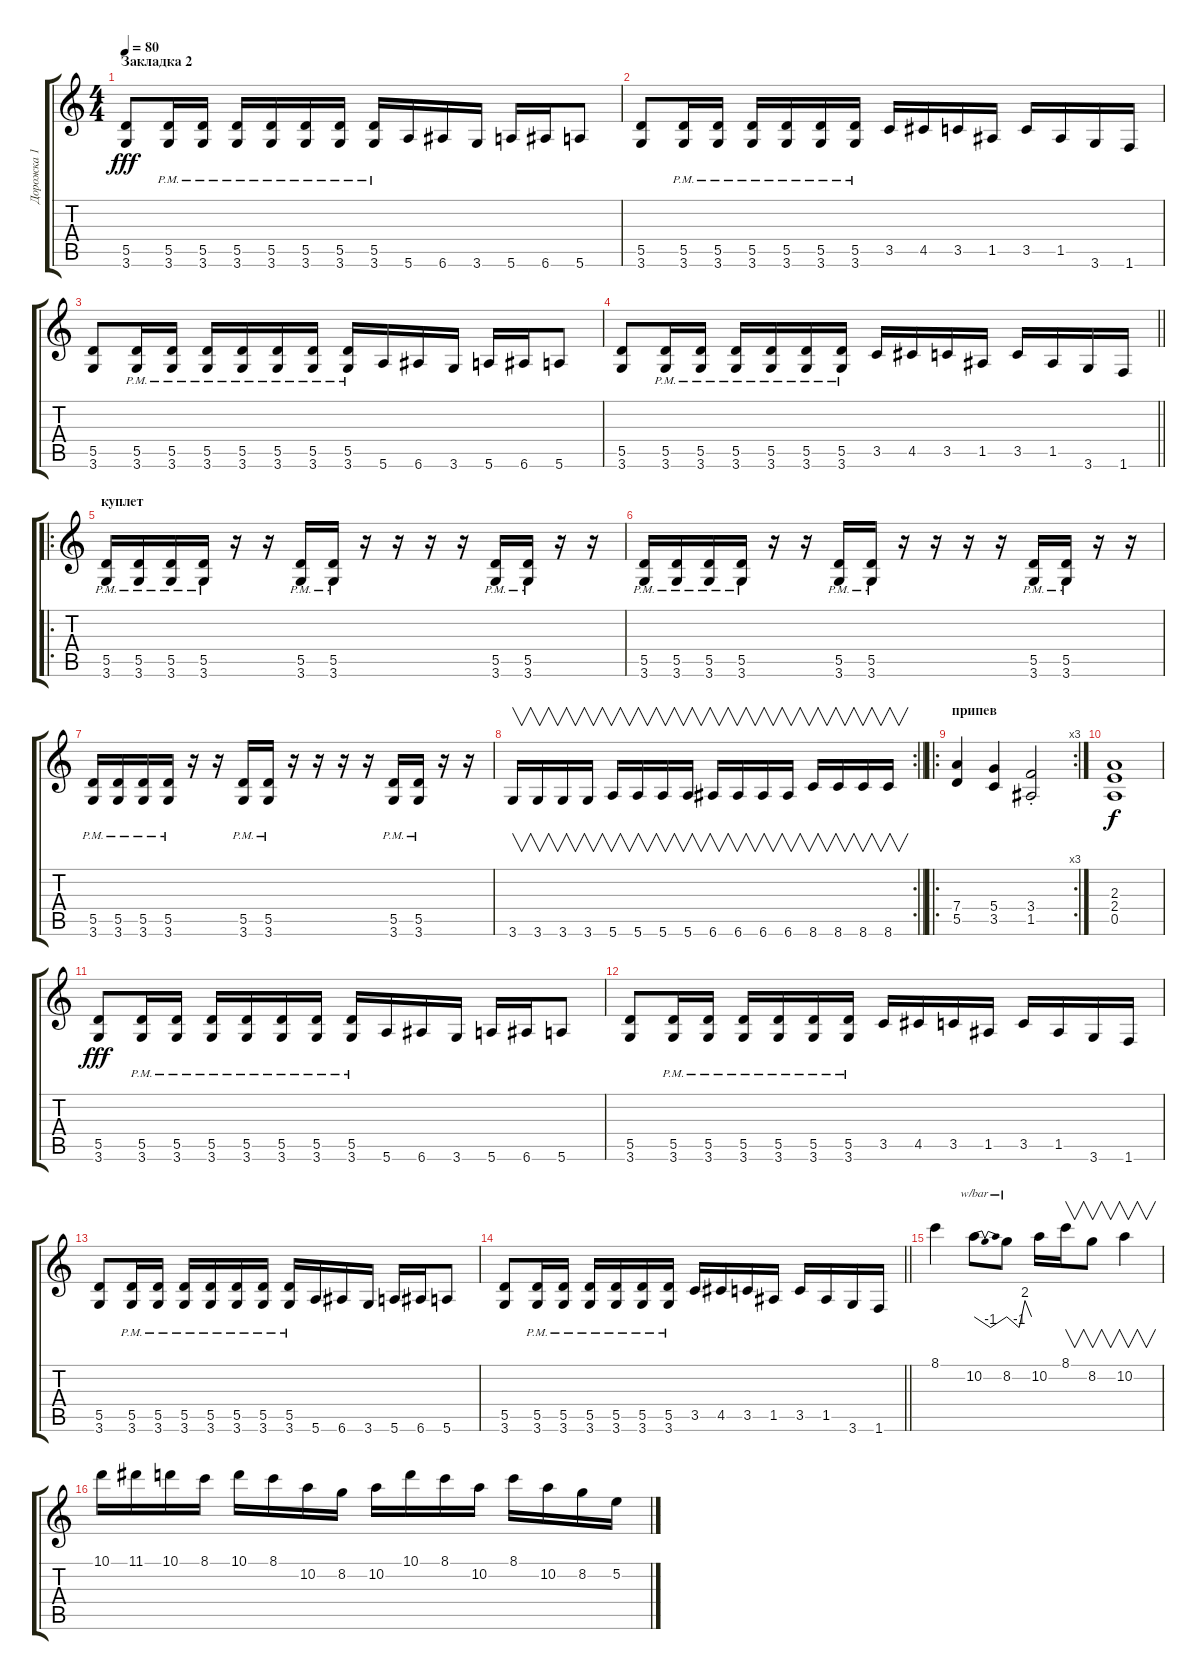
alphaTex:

\track ("Дорожка 1" "Дорожка 1") {instrument distortionguitar}
\staff {score tabs}
\tuning (E4 B3 G3 D3 A2 E2) {hide}
\ts (4 4)
\section ("" "Закладка 2")
\tempo 80
\clef g2
\ks c
(5.5 3.6).8{dy fff} (5.5{pm} 3.6{pm}).16 (5.5{pm} 3.6{pm}).16 (5.5{pm} 3.6{pm}).16 (5.5{pm} 3.6{pm}).16 (5.5{pm} 3.6{pm}).16 (5.5{pm} 3.6{pm}).16 (5.5{pm} 3.6{pm}).16 5.6.16 6.6.16 3.6.16 5.6.16 6.6.16 5.6.8 |
(5.5 3.6).8 (5.5{pm} 3.6{pm}).16 (5.5{pm} 3.6{pm}).16 (5.5{pm} 3.6{pm}).16 (5.5{pm} 3.6{pm}).16 (5.5{pm} 3.6{pm}).16 (5.5{pm} 3.6{pm}).16 3.5.16 4.5.16 3.5.16 1.5.16 3.5.16 1.5.16 3.6.16 1.6.16 |
(5.5 3.6).8 (5.5{pm} 3.6{pm}).16 (5.5{pm} 3.6{pm}).16 (5.5{pm} 3.6{pm}).16 (5.5{pm} 3.6{pm}).16 (5.5{pm} 3.6{pm}).16 (5.5{pm} 3.6{pm}).16 (5.5{pm} 3.6{pm}).16 5.6.16 6.6.16 3.6.16 5.6.16 6.6.16 5.6.8 |
\barLineRight lightlight
(5.5 3.6).8 (5.5{pm} 3.6{pm}).16 (5.5{pm} 3.6{pm}).16 (5.5{pm} 3.6{pm}).16 (5.5{pm} 3.6{pm}).16 (5.5{pm} 3.6{pm}).16 (5.5{pm} 3.6{pm}).16 3.5.16 4.5.16 3.5.16 1.5.16 3.5.16 1.5.16 3.6.16 1.6.16 |
\ro
\section ("" "куплет")
(5.5{pm} 3.6{pm}).16 (5.5{pm} 3.6{pm}).16 (5.5{pm} 3.6{pm}).16 (5.5{pm} 3.6{pm}).16 r.16 r.16 (5.5{pm} 3.6{pm}).16 (5.5{pm} 3.6{pm}).16 r.16 r.16 r.16 r.16 (5.5{pm} 3.6{pm}).16 (5.5{pm} 3.6{pm}).16 r.16 r.16 |
(5.5{pm} 3.6{pm}).16 (5.5{pm} 3.6{pm}).16 (5.5{pm} 3.6{pm}).16 (5.5{pm} 3.6{pm}).16 r.16 r.16 (5.5{pm} 3.6{pm}).16 (5.5{pm} 3.6{pm}).16 r.16 r.16 r.16 r.16 (5.5{pm} 3.6{pm}).16 (5.5{pm} 3.6{pm}).16 r.16 r.16 |
(5.5{pm} 3.6{pm}).16 (5.5{pm} 3.6{pm}).16 (5.5{pm} 3.6{pm}).16 (5.5{pm} 3.6{pm}).16 r.16 r.16 (5.5{pm} 3.6{pm}).16 (5.5{pm} 3.6{pm}).16 r.16 r.16 r.16 r.16 (5.5{pm} 3.6{pm}).16 (5.5{pm} 3.6{pm}).16 r.16 r.16 |
\rc 2
\barLineRight lightlight
3.6.16{v} 3.6.16{v} 3.6.16{v} 3.6.16{v} 5.6.16{v} 5.6.16{v} 5.6.16{v} 5.6.16{v} 6.6.16{v} 6.6.16{v} 6.6.16{v} 6.6.16{v} 8.6.16{v} 8.6.16{v} 8.6.16{v} 8.6.16{v} |
\ro
\rc 3
\section ("" "припев")
(7.4 5.5).4 (5.4 3.5).4 (3.4{st} 1.5{st}).2 |
(2.3 2.4 0.5).1{dy f} |
(5.5 3.6).8{dy fff} (5.5{pm} 3.6{pm}).16 (5.5{pm} 3.6{pm}).16 (5.5{pm} 3.6{pm}).16 (5.5{pm} 3.6{pm}).16 (5.5{pm} 3.6{pm}).16 (5.5{pm} 3.6{pm}).16 (5.5{pm} 3.6{pm}).16 5.6.16 6.6.16 3.6.16 5.6.16 6.6.16 5.6.8 |
(5.5 3.6).8 (5.5{pm} 3.6{pm}).16 (5.5{pm} 3.6{pm}).16 (5.5{pm} 3.6{pm}).16 (5.5{pm} 3.6{pm}).16 (5.5{pm} 3.6{pm}).16 (5.5{pm} 3.6{pm}).16 3.5.16 4.5.16 3.5.16 1.5.16 3.5.16 1.5.16 3.6.16 1.6.16 |
(5.5 3.6).8 (5.5{pm} 3.6{pm}).16 (5.5{pm} 3.6{pm}).16 (5.5{pm} 3.6{pm}).16 (5.5{pm} 3.6{pm}).16 (5.5{pm} 3.6{pm}).16 (5.5{pm} 3.6{pm}).16 (5.5{pm} 3.6{pm}).16 5.6.16 6.6.16 3.6.16 5.6.16 6.6.16 5.6.8 |
\barLineRight lightlight
(5.5 3.6).8 (5.5{pm} 3.6{pm}).16 (5.5{pm} 3.6{pm}).16 (5.5{pm} 3.6{pm}).16 (5.5{pm} 3.6{pm}).16 (5.5{pm} 3.6{pm}).16 (5.5{pm} 3.6{pm}).16 3.5.16 4.5.16 3.5.16 1.5.16 3.5.16 1.5.16 3.6.16 1.6.16 |
8.1.4 10.2.8{tbe (dip default 0 0 30 -4 60 0)} 8.2.8{tbe (custom default 0 0 30 -4 44 8 60 0)} 10.2.16 8.1.16{v} 8.2.8{v} 10.2.4{v} |
10.1.16 11.1.16 10.1.16 8.1.16 10.1.16 8.1.16 10.2.16 8.2.16 10.2.16 10.1.16 8.1.16 10.2.16 8.1.16 10.2.16 8.2.16 5.2.16
